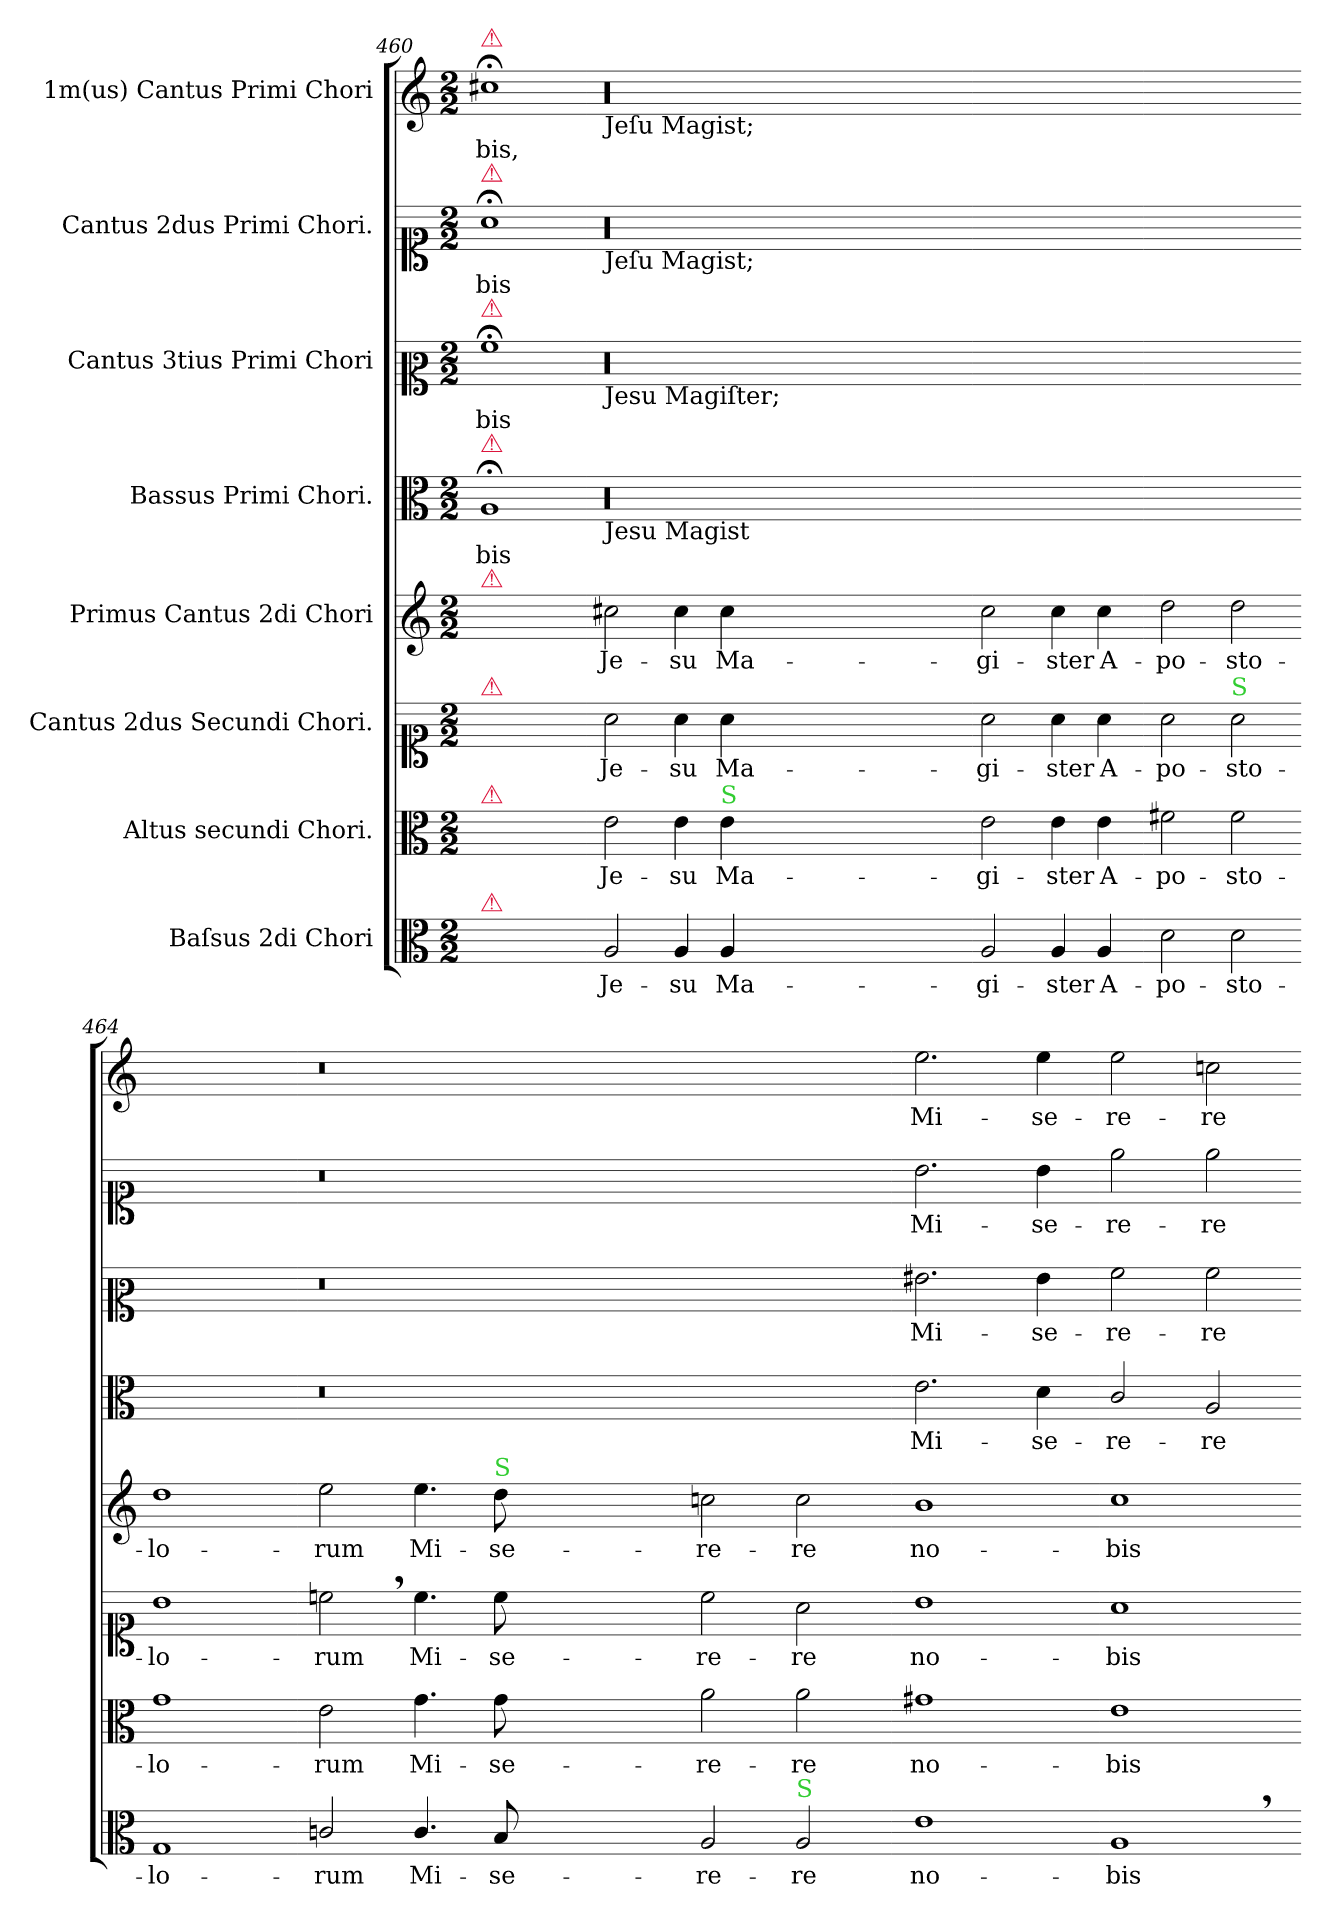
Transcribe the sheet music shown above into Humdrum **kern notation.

**kern	**text	**kern	**text	**kern	**text	**kern	**text	**kern	**text	**kern	**text	**kern	**text	**kern	**text
*part8	*part8	*part7	*part7	*part6	*part6	*part5	*part5	*part4	*part4	*part3	*part3	*part2	*part2	*part1	*part1
*staff8	*staff8	*staff7	*staff7	*staff6	*staff6	*staff5	*staff5	*staff4	*staff4	*staff3	*staff3	*staff2	*staff2	*staff1	*staff1
*I"Baſsus 2di Chori	*	*I"Altus secundi Chori.	*	*I"Cantus 2dus Secundi Chori.	*	*I"Primus Cantus 2di Chori	*	*I"Bassus Primi Chori.	*	*I"Cantus 3tius Primi Chori	*	*I"Cantus 2dus Primi Chori.	*	*I"1m(us) Cantus Primi Chori	*
*clefC3	*	*clefC3	*	*clefC1	*	*clefG2	*	*clefC3	*	*clefC2	*	*clefC1	*	*clefG2	*
*k[]	*	*k[]	*	*k[]	*	*k[]	*	*k[]	*	*k[]	*	*k[]	*	*k[]	*
*M2/2	*	*M2/2	*	*M2/2	*	*M2/2	*	*M2/2	*	*M2/2	*	*M2/2	*	*M2/2	*
=460	=460	=460	=460	=460	=460	=460	=460	=460	=460	=460	=460	=460	=460	=460	=460
!	!	!	!	!	!	!	!	!	!	!	!	!	!	!LO:TX:a:color=crimson:t=⚠	!
!	!	!	!	!	!	!	!	!	!	!	!	!LO:TX:a:color=crimson:t=⚠	!	!	!
!	!	!	!	!	!	!	!	!	!	!LO:TX:a:color=crimson:t=⚠	!	!	!	!	!
!	!	!	!	!	!	!	!	!LO:TX:a:color=crimson:t=⚠	!	!	!	!	!	!	!
!	!	!	!	!	!	!LO:TX:a:color=crimson:t=⚠	!	!	!	!	!	!	!	!	!
!	!	!	!	!LO:TX:a:color=crimson:t=⚠	!	!	!	!	!	!	!	!	!	!	!
!	!	!LO:TX:a:color=crimson:t=⚠	!	!	!	!	!	!	!	!	!	!	!	!	!
!LO:TX:a:color=crimson:t=⚠	!	!	!	!	!	!	!	!	!	!	!	!	!	!	!
1ryy	.	1ryy	.	1ryy	.	1ryy	.	1A;<	-bis	1a;	-bis	1a;	-bis	1cc#X;	-bis,
=461-	=461-	=461-	=461-	=461-	=461-	=461-	=461-	=461-	=461-	=461-	=461-	=461-	=461-	=461-	=461-
!	!	!	!	!	!	!	!	!	!	!	!	!	!	!LO:TX:b:t=Jeſu Magist;	!
!	!	!	!	!	!	!	!	!	!	!	!	!LO:TX:b:t=Jeſu Magist;	!	!	!
!	!	!	!	!	!	!	!	!	!	!LO:TX:b:t=Jesu Magiſter;	!	!	!	!	!
!	!	!	!	!	!	!	!	!LO:TX:b:t=Jesu Magist	!	!	!	!	!	!	!
2A/	Je-	2e\	Je-	2a\	Je-	2cc#X\	Je-	00r	.	00r	.	00r	.	00r	.
4A/	-su	4e\	-su	4a\	-su	4cc#\	-su	.	.	.	.	.	.	.	.
!	!	!LO:TX:a:color=limegreen:t=S	!	!	!	!	!	!	!	!	!	!	!	!	!
4A/	Ma-	4e\	Ma-	4a\	Ma-	4cc#\	Ma-	.	.	.	.	.	.	.	.
0.ryy	.	0.ryy	.	0.ryy	.	0.ryy	.	.	.	.	.	.	.	.	.
=462-	=462-	=462-	=462-	=462-	=462-	=462-	=462-	=462-	=462-	=462-	=462-	=462-	=462-	=462-	=462-
2A/	-gi-	2e\	-gi-	2a\	-gi-	2cc#\	-gi-	1ryy	.	1ryy	.	1ryy	.	1ryy	.
4A/	-ster	4e\	-ster	4a\	-ster	4cc#\	-ster	.	.	.	.	.	.	.	.
4A/	A-	4e\	A-	4a\	A-	4cc#\	A-	.	.	.	.	.	.	.	.
=463-	=463-	=463-	=463-	=463-	=463-	=463-	=463-	=463-	=463-	=463-	=463-	=463-	=463-	=463-	=463-
2d\	-po-	2f#X\	-po-	2a\	-po-	2dd\	-po-	1ryy	.	1ryy	.	1ryy	.	1ryy	.
!	!	!	!	!LO:TX:a:color=limegreen:t=S	!	!	!	!	!	!	!	!	!	!	!
2d\	-sto-	2f#\	-sto-	2a\	-sto-	2dd\	-sto-	.	.	.	.	.	.	.	.
=464-	=464-	=464-	=464-	=464-	=464-	=464-	=464-	=464-	=464-	=464-	=464-	=464-	=464-	=464-	=464-
1G	-lo-	1g	-lo-	1b	-lo-	1dd	-lo-	1ryy	.	1ryy	.	1ryy	.	1ryy	.
=465-	=465-	=465-	=465-	=465-	=465-	=465-	=465-	=465-	=465-	=465-	=465-	=465-	=465-	=465-	=465-
2cn/	-rum	2e\	-rum	2ccn,\	-rum	2ee\	-rum	0r	.	0r	.	0r	.	0r	.
4.c/	Mi-	4.g\	Mi-	4.cc\	Mi-	4.ee\	Mi-	.	.	.	.	.	.	.	.
!	!	!	!	!	!	!LO:TX:a:color=limegreen:t=S	!	!	!	!	!	!	!	!	!
8B/	-se-	8g\	-se-	8cc\	-se-	8dd\	-se-	.	.	.	.	.	.	.	.
1ryy	.	1ryy	.	1ryy	.	1ryy	.	.	.	.	.	.	.	.	.
=466-	=466-	=466-	=466-	=466-	=466-	=466-	=466-	=466-	=466-	=466-	=466-	=466-	=466-	=466-	=466-
2A/	-re-	2a\	-re-	2cc\	-re-	2ccn\	-re-	1ryy	.	1ryy	.	1ryy	.	1ryy	.
!LO:TX:a:color=limegreen:t=S	!	!	!	!	!	!	!	!	!	!	!	!	!	!	!
2A/	-re	2a\	-re	2a\	-re	2cc\	-re	.	.	.	.	.	.	.	.
=467-	=467-	=467-	=467-	=467-	=467-	=467-	=467-	=467-	=467-	=467-	=467-	=467-	=467-	=467-	=467-
1e	no-	1g#X	no-	1b	no-	1b	no-	2.e\	Mi-	2.g#X\	Mi-	2.b\	Mi-	2.ee\	Mi-
.	.	.	.	.	.	.	.	4d\	-se-	4g#\	-se-	4b\	-se-	4ee\	-se-
=468-	=468-	=468-	=468-	=468-	=468-	=468-	=468-	=468-	=468-	=468-	=468-	=468-	=468-	=468-	=468-
1A,	-bis	1e	-bis	1a	-bis	1cc	-bis	2c/	-re-	2a\	-re-	2ee\	-re-	2ee\	-re-
.	.	.	.	.	.	.	.	2A/	-re	2a\	-re	2ee\	-re	2ccn\	-re
=-	=-	=-	=-	=-	=-	=-	=-	=-	=-	=-	=-	=-	=-	=-	=-
*-	*-	*-	*-	*-	*-	*-	*-	*-	*-	*-	*-	*-	*-	*-	*-
